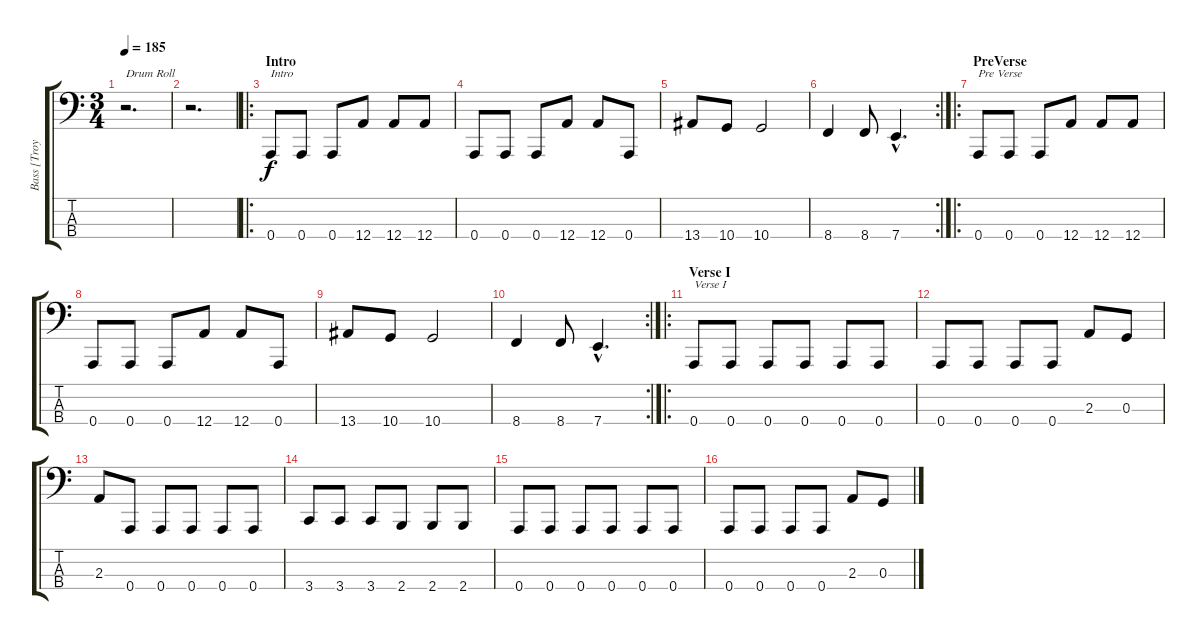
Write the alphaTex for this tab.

\track ("Bass [Troy Sanders]" "Bass [Troy") {instrument electricbasspick}
\staff {score tabs}
\tuning (F2 C2 G1 A0) {hide}
\ts (3 4)
\tempo 185
\clef f4
\ks c
r.2{d txt "Drum Roll" dy f instrument electricbasspick} |
r.2{d} |
\ro
\section ("" "Intro")
0.4.8{txt "Intro"} 0.4.8 0.4.8 12.4.8 12.4.8 12.4.8 |
0.4.8 0.4.8 0.4.8 12.4.8 12.4.8 0.4.8 |
13.4.8 10.4.8 10.4.2 |
\rc 2
8.4.4 8.4.8 7.4{hac}.4{d} |
\ro
\section ("" "PreVerse")
0.4.8{txt "Pre Verse"} 0.4.8 0.4.8 12.4.8 12.4.8 12.4.8 |
0.4.8 0.4.8 0.4.8 12.4.8 12.4.8 0.4.8 |
13.4.8 10.4.8 10.4.2 |
\rc 2
8.4.4 8.4.8 7.4{hac}.4{d} |
\ro
\section ("" "Verse I")
0.4.8{txt "Verse I"} 0.4.8 0.4.8 0.4.8 0.4.8 0.4.8 |
0.4.8 0.4.8 0.4.8 0.4.8 2.3.8 0.3.8 |
2.3.8 0.4.8 0.4.8 0.4.8 0.4.8 0.4.8 |
3.4.8 3.4.8 3.4.8 2.4.8 2.4.8 2.4.8 |
0.4.8 0.4.8 0.4.8 0.4.8 0.4.8 0.4.8 |
0.4.8 0.4.8 0.4.8 0.4.8 2.3.8 0.3.8
